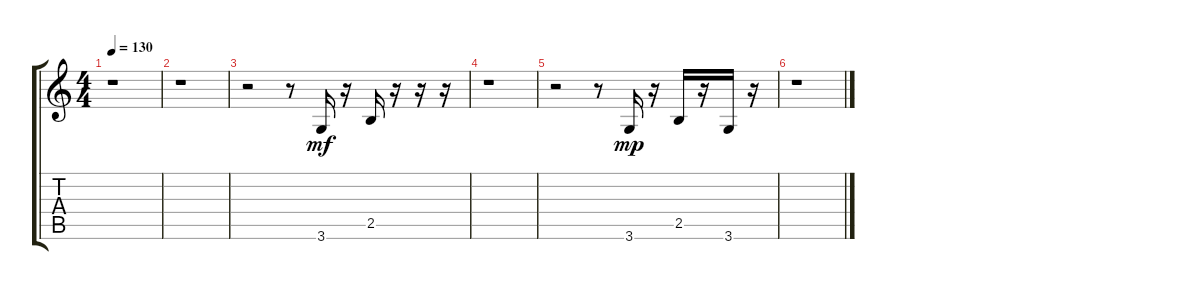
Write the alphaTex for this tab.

\track "" {instrument slapbass1}
\staff {score tabs}
\tuning (E4 B3 G3 D3 A2 E2) {hide}
\ts (4 4)
\tempo 130
\clef g2
\ks c
r.1{dy ff} |
r.1 |
r.2 r.8 3.6.16{dy mf volume 11} r.16 2.5.16{volume 11} r.16 r.16{volume 10} r.16 |
r.1 |
r.2 r.8 3.6.16{dy mp volume 6} r.16 2.5.16{volume 6} r.16 3.6.16{volume 6} r.16 |
r.1
